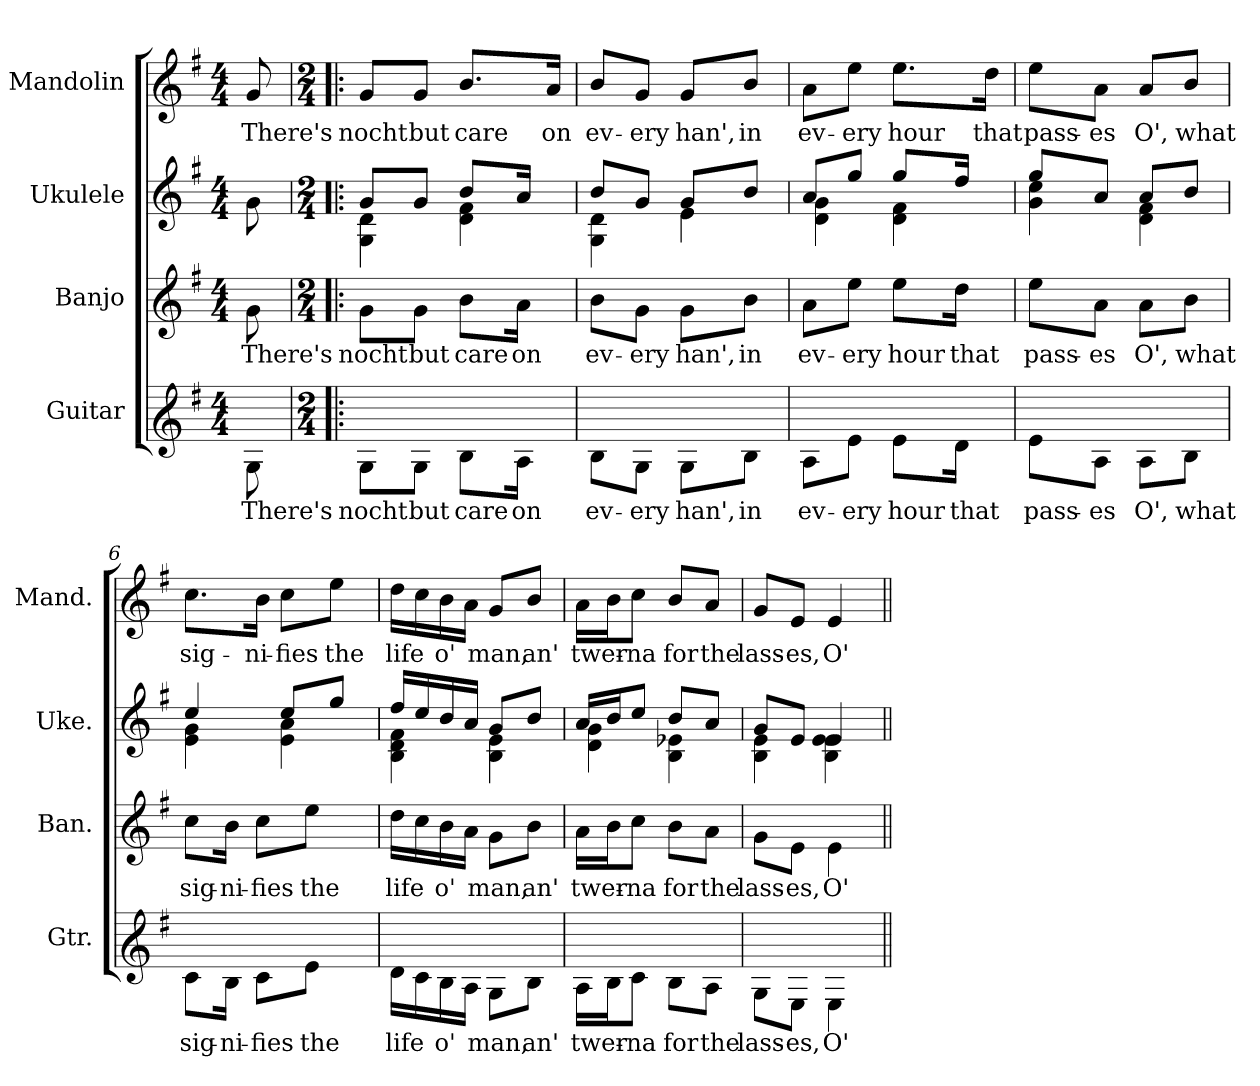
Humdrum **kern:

**kern	**text	**kern	**text	**kern	**kern	**text
*part4	*part4	*part3	*part3	*part2	*part1	*part1
*staff4	*staff4	*staff3	*staff3	*staff2	*staff1	*staff1
*I"Guitar	*	*I"Banjo	*	*I"Ukulele	*I"Mandolin	*
*I'Gtr.	*	*I'Ban.	*	*I'Uke.	*I'Mand.	*
*stria6	*	*stria5	*	*stria4	*	*
*	*	*	*	*	*clefG2	*
*	*	*ITrd7c12	*	*	*	*
*k[f#]	*	*k[f#]	*	*k[f#]	*k[f#]	*
*e:	*	*e:	*	*e:	*e:	*
*M4/4	*	*M4/4	*	*M4/4	*M4/4	*
*MM50	*	*MM50	*	*MM50	*MM50	*
=1	=1	=1	=1	=1	=1	=1
!	!LO:LY:b	!	!LO:LY:b	!	!	!LO:LY:b
8G\	There's	8G\	There's	8g\	8g/	There's
=2!|:	=2!|:	=2!|:	=2!|:	=2!|:	=2!|:	=2!|:
*M2/4	*	*M2/4	*	*M2/4	*M2/4	*
!	!LO:LY:b	!	!LO:LY:b	!	!	!LO:LY:b
*	*	*	*	*^	*	*
8G\L	nocht	8G\L	nocht	8g/L	4G\ 4d\	8g/L	nocht
!	!LO:LY:b	!	!LO:LY:b	!	!	!	!LO:LY:b
8G\J	but	8G\J	but	8g/J	.	8g/J	but
!	!LO:LY:b	!	!LO:LY:b	!	!	!	!LO:LY:b
8B\L	care	8B\L	care	8b/L	4d\ 4f#\	8.b/L	care
!	!LO:LY:b	!	!LO:LY:b	!	!	!	!
16A\Jk	on	16A\Jk	on	16a/Jk	.	.	.
!	!	!	!	!	!	!	!LO:LY:b
16ryy	.	16ryy	.	16ryy	.	16a/Jk	on
=3	=3	=3	=3	=3	=3	=3	=3
!	!LO:LY:b	!	!LO:LY:b	!	!	!	!LO:LY:b
8B\L	ev-	8B\L	ev-	8b/L	4G\ 4d\	8b/L	ev-
!	!LO:LY:b	!	!LO:LY:b	!	!	!	!LO:LY:b
8G\J	-ery	8G\J	-ery	8g/J	.	8g/J	-ery
!	!LO:LY:b	!	!LO:LY:b	!	!	!	!LO:LY:b
8G\L	han',	8G\L	han',	8g/L	4e\	8g/L	han',
!	!LO:LY:b	!	!LO:LY:b	!	!	!	!LO:LY:b
8B\J	in	8B\J	in	8b/J	.	8b/J	in
=4	=4	=4	=4	=4	=4	=4	=4
!	!LO:LY:b	!	!LO:LY:b	!	!	!	!LO:LY:b
8A\L	ev-	8A\L	ev-	8a/L	4d\ 4g\	8a\L	ev-
!	!LO:LY:b	!	!LO:LY:b	!	!	!	!LO:LY:b
8e\J	-ery	8e\J	-ery	8ee/J	.	8ee\J	-ery
!	!LO:LY:b	!	!LO:LY:b	!	!	!	!LO:LY:b
8e\L	hour	8e\L	hour	8ee/L	4d\ 4f#\	8.ee\L	hour
!	!LO:LY:b	!	!LO:LY:b	!	!	!	!
16d\Jk	that	16d\Jk	that	16dd/Jk	.	.	.
!	!	!	!	!	!	!	!LO:LY:b
16ryy	.	16ryy	.	16ryy	.	16dd\Jk	that
=5	=5	=5	=5	=5	=5	=5	=5
!	!LO:LY:b	!	!LO:LY:b	!	!	!	!LO:LY:b
8e\L	pass-	8e\L	pass-	8ee/L	4g\ 4cc\	8ee\L	pass-
!	!LO:LY:b	!	!LO:LY:b	!	!	!	!LO:LY:b
8A\J	-es	8A\J	-es	8a/J	.	8a\J	-es
!	!LO:LY:b	!	!LO:LY:b	!	!	!	!LO:LY:b
8A\L	O',	8A\L	O',	8a/L	4d\ 4f#\	8a/L	O',
!	!LO:LY:b	!	!LO:LY:b	!	!	!	!LO:LY:b
8B\J	what	8B\J	what	8b/J	.	8b/J	what
=6	=6	=6	=6	=6	=6	=6	=6
!	!LO:LY:b	!	!LO:LY:b	!	!	!	!LO:LY:b
8c\L	sig-	8c\L	sig-	4cc/	4e\ 4g\	8.cc\L	sig-
!	!LO:LY:b	!	!LO:LY:b	!	!	!	!
16B\Jk	-ni-	16B\Jk	-ni-	.	.	.	.
!	!LO:LY:b	!	!LO:LY:b	!	!	!	!LO:LY:b
8c\L	-fies	8c\L	-fies	.	.	16b\Jk	-ni-
!	!	!	!	!	!	!	!LO:LY:b
.	.	.	.	8cc/L	4e\ 4a\	8cc\L	-fies
!	!LO:LY:b	!	!LO:LY:b	!	!	!	!
8e\J	the	8e\J	the	.	.	.	.
!	!	!	!	!	!	!	!LO:LY:b
.	.	.	.	8ee/J	.	8ee\J	the
16ryy	.	16ryy	.	.	.	.	.
!!LO:LB:g=z
=7	=7	=7	=7	=7	=7	=7	=7
!	!LO:LY:b	!	!LO:LY:b	!	!	!	!LO:LY:b
16d\LL	life	16d\LL	life	16dd/LL	4B\ 4d\ 4f#\	16dd\LL	life
16c\	.	16c\	.	16cc/	.	16cc\	.
!	!LO:LY:b	!	!LO:LY:b	!	!	!	!LO:LY:b
16B\	o'	16B\	o'	16b/	.	16b\	o'
16A\JJ	.	16A\JJ	.	16a/JJ	.	16a\JJ	.
!	!LO:LY:b	!	!LO:LY:b	!	!	!	!LO:LY:b
8G\L	man,	8G\L	man,	8g/L	4B\ 4e\	8g/L	man,
!	!LO:LY:b	!	!LO:LY:b	!	!	!	!LO:LY:b
8B\J	an'	8B\J	an'	8b/J	.	8b/J	an'
=8	=8	=8	=8	=8	=8	=8	=8
!	!LO:LY:b	!	!LO:LY:b	!	!	!	!LO:LY:b
16A\LL	twer-	16A\LL	twer-	16a/LL	4d\ 4g\	16a\LL	twer-
16B\J	.	16B\J	.	16b/J	.	16b\J	.
!	!LO:LY:b	!	!LO:LY:b	!	!	!	!LO:LY:b
8c\J	-na	8c\J	-na	8cc/J	.	8cc\J	-na
!	!LO:LY:b	!	!LO:LY:b	!	!	!	!LO:LY:b
8B\L	for	8B\L	for	8b/L	4B\ 4e-\	8b/L	for
!	!LO:LY:b	!	!LO:LY:b	!	!	!	!LO:LY:b
8A\J	the	8A\J	the	8a/J	.	8a/J	the
=9	=9	=9	=9	=9	=9	=9	=9
!	!LO:LY:b	!	!LO:LY:b	!	!	!	!LO:LY:b
8G\L	lass-	8G\L	lass-	8g/L	4B\ 4e\	8g/L	lass-
!	!LO:LY:b	!	!LO:LY:b	!	!	!	!LO:LY:b
8E\J	-es,	8E\J	-es,	8e/J	.	8e/J	-es,
!	!LO:LY:b	!	!LO:LY:b	!	!	!	!LO:LY:b
4E\	O'	4E\	O'	4e/	4B\ 4e\ 4e\	4e/	O'
*	*	*	*	*v	*v	*	*
=||	=||	=||	=||	=||	=||	=||
*-	*-	*-	*-	*-	*-	*-
